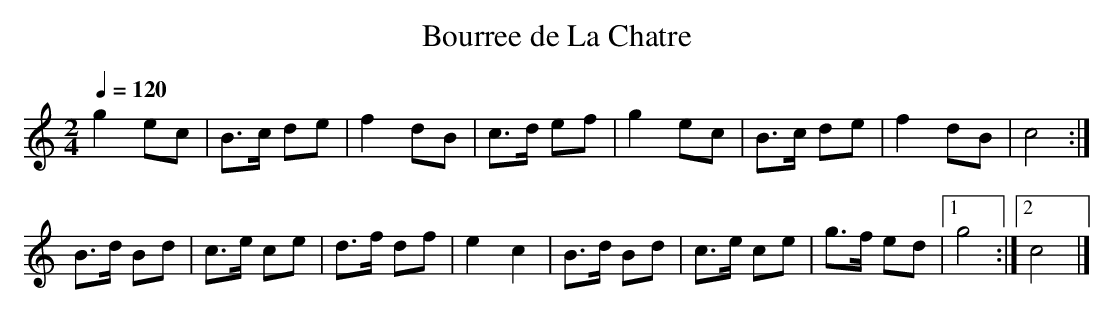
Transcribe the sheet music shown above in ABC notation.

X:1
T:Bourree de La Chatre
M:2/4
L:1/8
Q:1/4=120
K:C
g2  ec|B>c de|f2  dB|   c>d ef|\
g2  ec|B>c de|f2  dB|   c4   :|
B>d Bd|c>e ce|d>f df|   e2  c2|\
B>d Bd|c>e ce|g>f ed|[1 g4   :|\
                     [2 c4   |]
